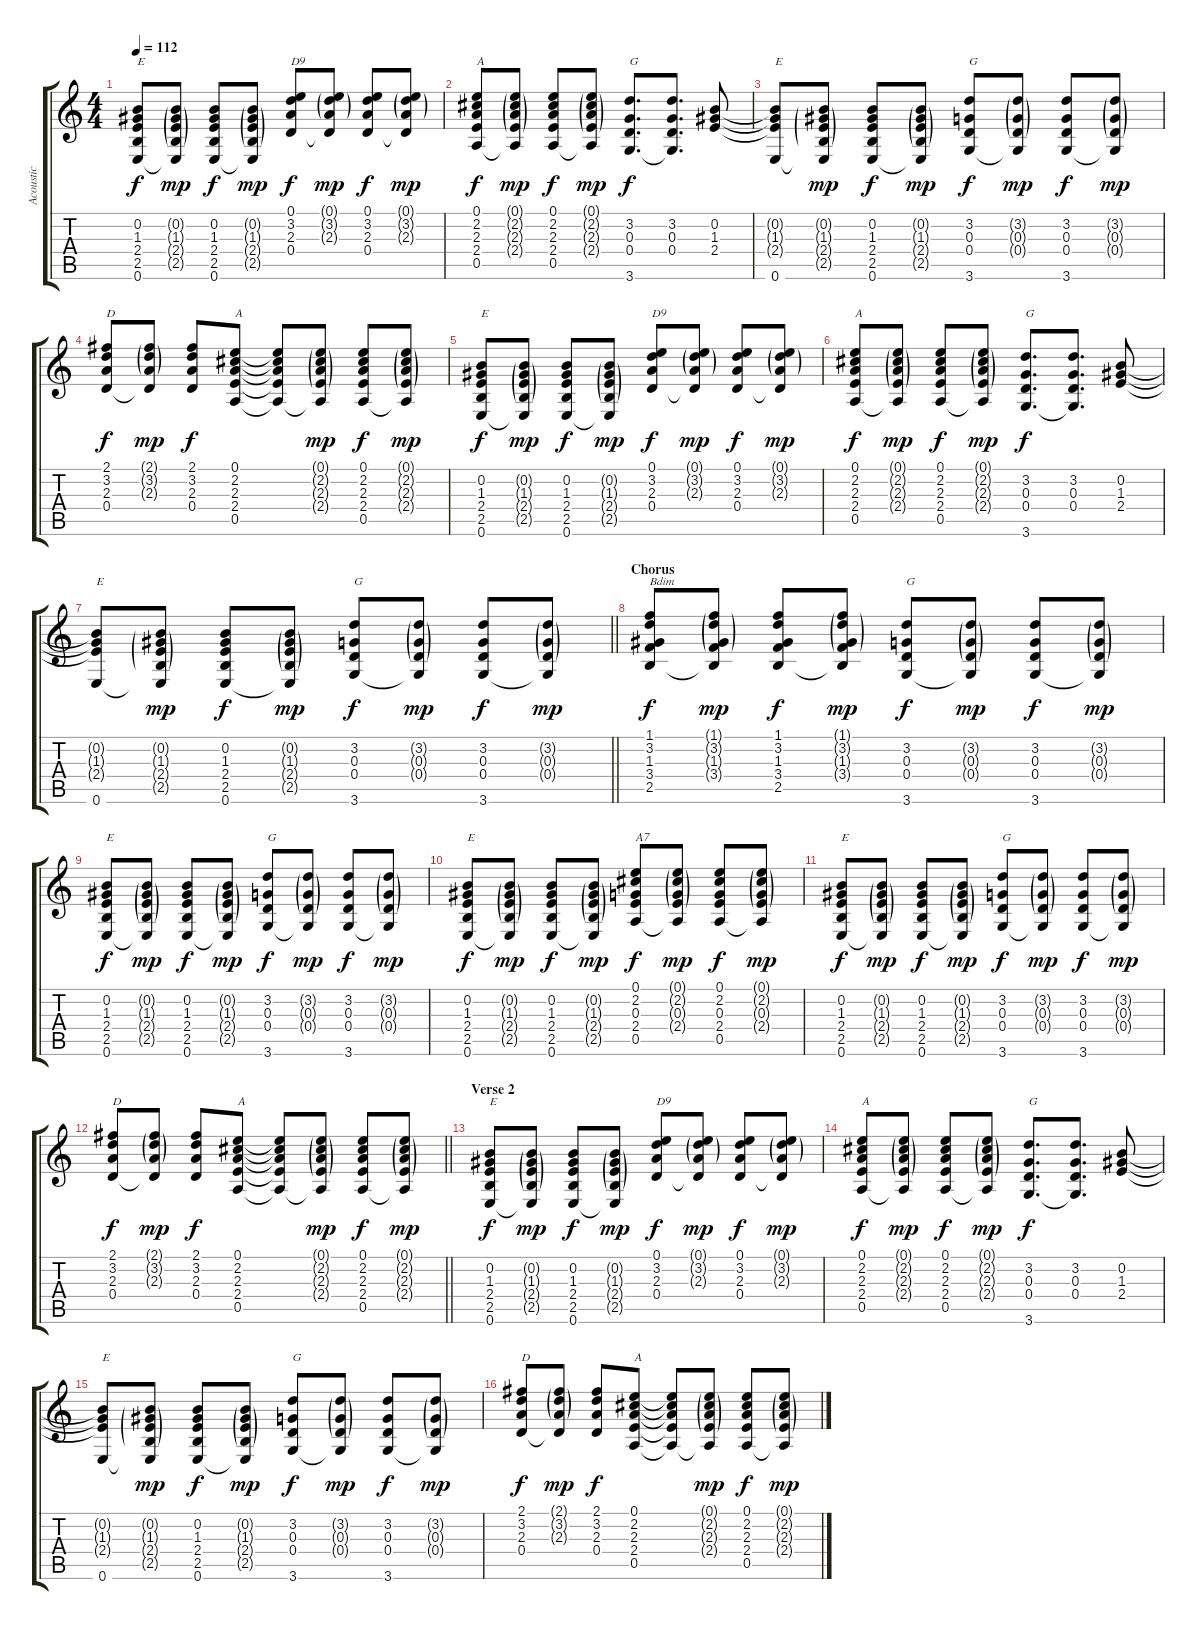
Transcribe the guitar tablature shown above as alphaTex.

\track ("Acoustic" "Acoustic") {instrument acousticguitarsteel}
\staff {score tabs}
\tuning (E4 B3 G3 D3 A2 E2) {hide}
\ts (4 4)
\tempo 112
\clef g2
\ks c
(0.2 1.3 2.4 2.5 0.6).8{txt "E" dy f} (0.2{g} 1.3{g} 2.4{g} 2.5{g} 0.6{t}).8{dy mp} (0.2 1.3 2.4 2.5 0.6).8{dy f} (0.2{g} 1.3{g} 2.4{g} 2.5{g} 0.6{t}).8{dy mp} (0.1 3.2 2.3 0.4).8{txt "D9" dy f} (0.1{g} 3.2{g} 2.3{g} 0.4{t}).8{dy mp} (0.1 3.2 2.3 0.4).8{dy f} (0.1{g} 3.2{g} 2.3{g} 0.4{t}).8{dy mp} |
(0.1 2.2 2.3 2.4 0.5).8{txt "A" dy f} (0.1{g} 2.2{g} 2.3{g} 2.4{g} 0.5{t}).8{dy mp} (0.1 2.2 2.3 2.4 0.5).8{dy f} (0.1{g} 2.2{g} 2.3{g} 2.4{g} 0.5{t}).8{dy mp} (3.2 0.3 0.4 3.6).8{d txt "G" dy f} (3.2 0.3 0.4 3.6{t}).8{d} (0.2 1.3 2.4).8 |
(0.2{t} 1.3{t} 2.4{t} 0.6).8{txt "E"} (0.2{g} 1.3{g} 2.4{g} 2.5{g} 0.6{t}).8{dy mp} (0.2 1.3 2.4 2.5 0.6).8{dy f} (0.2{g} 1.3{g} 2.4{g} 2.5{g} 0.6{t}).8{dy mp} (3.2 0.3 0.4 3.6).8{txt "G" dy f} (3.2{g} 0.3{g} 0.4{g} 3.6{t}).8{dy mp} (3.2 0.3 0.4 3.6).8{dy f} (3.2{g} 0.3{g} 0.4{g} 3.6{t}).8{dy mp} |
(2.1 3.2 2.3 0.4).8{txt "D" dy f} (2.1{g} 3.2{g} 2.3{g} 0.4{t}).8{dy mp} (2.1 3.2 2.3 0.4).8{dy f} (0.1 2.2 2.3 2.4 0.5).8{txt "A"} (0.1{t} 2.2{t} 2.3{t} 2.4{t} 0.5{t}).8 (0.1{g} 2.2{g} 2.3{g} 2.4{g} 0.5{t}).8{dy mp} (0.1 2.2 2.3 2.4 0.5).8{dy f} (0.1{g} 2.2{g} 2.3{g} 2.4{g} 0.5{t}).8{dy mp} |
(0.2 1.3 2.4 2.5 0.6).8{txt "E" dy f} (0.2{g} 1.3{g} 2.4{g} 2.5{g} 0.6{t}).8{dy mp} (0.2 1.3 2.4 2.5 0.6).8{dy f} (0.2{g} 1.3{g} 2.4{g} 2.5{g} 0.6{t}).8{dy mp} (0.1 3.2 2.3 0.4).8{txt "D9" dy f} (0.1{g} 3.2{g} 2.3{g} 0.4{t}).8{dy mp} (0.1 3.2 2.3 0.4).8{dy f} (0.1{g} 3.2{g} 2.3{g} 0.4{t}).8{dy mp} |
(0.1 2.2 2.3 2.4 0.5).8{txt "A" dy f} (0.1{g} 2.2{g} 2.3{g} 2.4{g} 0.5{t}).8{dy mp} (0.1 2.2 2.3 2.4 0.5).8{dy f} (0.1{g} 2.2{g} 2.3{g} 2.4{g} 0.5{t}).8{dy mp} (3.2 0.3 0.4 3.6).8{d txt "G" dy f} (3.2 0.3 0.4 3.6{t}).8{d} (0.2 1.3 2.4).8 |
\barLineRight lightlight
(0.2{t} 1.3{t} 2.4{t} 0.6).8{txt "E"} (0.2{g} 1.3{g} 2.4{g} 2.5{g} 0.6{t}).8{dy mp} (0.2 1.3 2.4 2.5 0.6).8{dy f} (0.2{g} 1.3{g} 2.4{g} 2.5{g} 0.6{t}).8{dy mp} (3.2 0.3 0.4 3.6).8{txt "G" dy f} (3.2{g} 0.3{g} 0.4{g} 3.6{t}).8{dy mp} (3.2 0.3 0.4 3.6).8{dy f} (3.2{g} 0.3{g} 0.4{g} 3.6{t}).8{dy mp} |
\section ("" "Chorus")
(1.1 3.2 1.3 3.4 2.5).8{txt "Bdim" dy f} (1.1{g} 3.2{g} 1.3{g} 3.4{g} 2.5{t}).8{dy mp} (1.1 3.2 1.3 3.4 2.5).8{dy f} (1.1{g} 3.2{g} 1.3{g} 3.4{g} 2.5{t}).8{dy mp} (3.2 0.3 0.4 3.6).8{txt "G" dy f} (3.2{g} 0.3{g} 0.4{g} 3.6{t}).8{dy mp} (3.2 0.3 0.4 3.6).8{dy f} (3.2{g} 0.3{g} 0.4{g} 3.6{t}).8{dy mp} |
(0.2 1.3 2.4 2.5 0.6).8{txt "E" dy f} (0.2{g} 1.3{g} 2.4{g} 2.5{g} 0.6{t}).8{dy mp} (0.2 1.3 2.4 2.5 0.6).8{dy f} (0.2{g} 1.3{g} 2.4{g} 2.5{g} 0.6{t}).8{dy mp} (3.2 0.3 0.4 3.6).8{txt "G" dy f} (3.2{g} 0.3{g} 0.4{g} 3.6{t}).8{dy mp} (3.2 0.3 0.4 3.6).8{dy f} (3.2{g} 0.3{g} 0.4{g} 3.6{t}).8{dy mp} |
(0.2 1.3 2.4 2.5 0.6).8{txt "E" dy f} (0.2{g} 1.3{g} 2.4{g} 2.5{g} 0.6{t}).8{dy mp} (0.2 1.3 2.4 2.5 0.6).8{dy f} (0.2{g} 1.3{g} 2.4{g} 2.5{g} 0.6{t}).8{dy mp} (0.1 2.2 0.3 2.4 0.5).8{txt "A7" dy f} (0.1{g} 2.2{g} 0.3{g} 2.4{g} 0.5{t}).8{dy mp} (0.1 2.2 0.3 2.4 0.5).8{dy f} (0.1{g} 2.2{g} 0.3{g} 2.4{g} 0.5{t}).8{dy mp} |
(0.2 1.3 2.4 2.5 0.6).8{txt "E" dy f} (0.2{g} 1.3{g} 2.4{g} 2.5{g} 0.6{t}).8{dy mp} (0.2 1.3 2.4 2.5 0.6).8{dy f} (0.2{g} 1.3{g} 2.4{g} 2.5{g} 0.6{t}).8{dy mp} (3.2 0.3 0.4 3.6).8{txt "G" dy f} (3.2{g} 0.3{g} 0.4{g} 3.6{t}).8{dy mp} (3.2 0.3 0.4 3.6).8{dy f} (3.2{g} 0.3{g} 0.4{g} 3.6{t}).8{dy mp} |
\barLineRight lightlight
(2.1 3.2 2.3 0.4).8{txt "D" dy f} (2.1{g} 3.2{g} 2.3{g} 0.4{t}).8{dy mp} (2.1 3.2 2.3 0.4).8{dy f} (0.1 2.2 2.3 2.4 0.5).8{txt "A"} (0.1{t} 2.2{t} 2.3{t} 2.4{t} 0.5{t}).8 (0.1{g} 2.2{g} 2.3{g} 2.4{g} 0.5{t}).8{dy mp} (0.1 2.2 2.3 2.4 0.5).8{dy f} (0.1{g} 2.2{g} 2.3{g} 2.4{g} 0.5{t}).8{dy mp} |
\section ("" "Verse 2")
(0.2 1.3 2.4 2.5 0.6).8{txt "E" dy f} (0.2{g} 1.3{g} 2.4{g} 2.5{g} 0.6{t}).8{dy mp} (0.2 1.3 2.4 2.5 0.6).8{dy f} (0.2{g} 1.3{g} 2.4{g} 2.5{g} 0.6{t}).8{dy mp} (0.1 3.2 2.3 0.4).8{txt "D9" dy f} (0.1{g} 3.2{g} 2.3{g} 0.4{t}).8{dy mp} (0.1 3.2 2.3 0.4).8{dy f} (0.1{g} 3.2{g} 2.3{g} 0.4{t}).8{dy mp} |
(0.1 2.2 2.3 2.4 0.5).8{txt "A" dy f} (0.1{g} 2.2{g} 2.3{g} 2.4{g} 0.5{t}).8{dy mp} (0.1 2.2 2.3 2.4 0.5).8{dy f} (0.1{g} 2.2{g} 2.3{g} 2.4{g} 0.5{t}).8{dy mp} (3.2 0.3 0.4 3.6).8{d txt "G" dy f} (3.2 0.3 0.4 3.6{t}).8{d} (0.2 1.3 2.4).8 |
(0.2{t} 1.3{t} 2.4{t} 0.6).8{txt "E"} (0.2{g} 1.3{g} 2.4{g} 2.5{g} 0.6{t}).8{dy mp} (0.2 1.3 2.4 2.5 0.6).8{dy f} (0.2{g} 1.3{g} 2.4{g} 2.5{g} 0.6{t}).8{dy mp} (3.2 0.3 0.4 3.6).8{txt "G" dy f} (3.2{g} 0.3{g} 0.4{g} 3.6{t}).8{dy mp} (3.2 0.3 0.4 3.6).8{dy f} (3.2{g} 0.3{g} 0.4{g} 3.6{t}).8{dy mp} |
(2.1 3.2 2.3 0.4).8{txt "D" dy f} (2.1{g} 3.2{g} 2.3{g} 0.4{t}).8{dy mp} (2.1 3.2 2.3 0.4).8{dy f} (0.1 2.2 2.3 2.4 0.5).8{txt "A"} (0.1{t} 2.2{t} 2.3{t} 2.4{t} 0.5{t}).8 (0.1{g} 2.2{g} 2.3{g} 2.4{g} 0.5{t}).8{dy mp} (0.1 2.2 2.3 2.4 0.5).8{dy f} (0.1{g} 2.2{g} 2.3{g} 2.4{g} 0.5{t}).8{dy mp}
